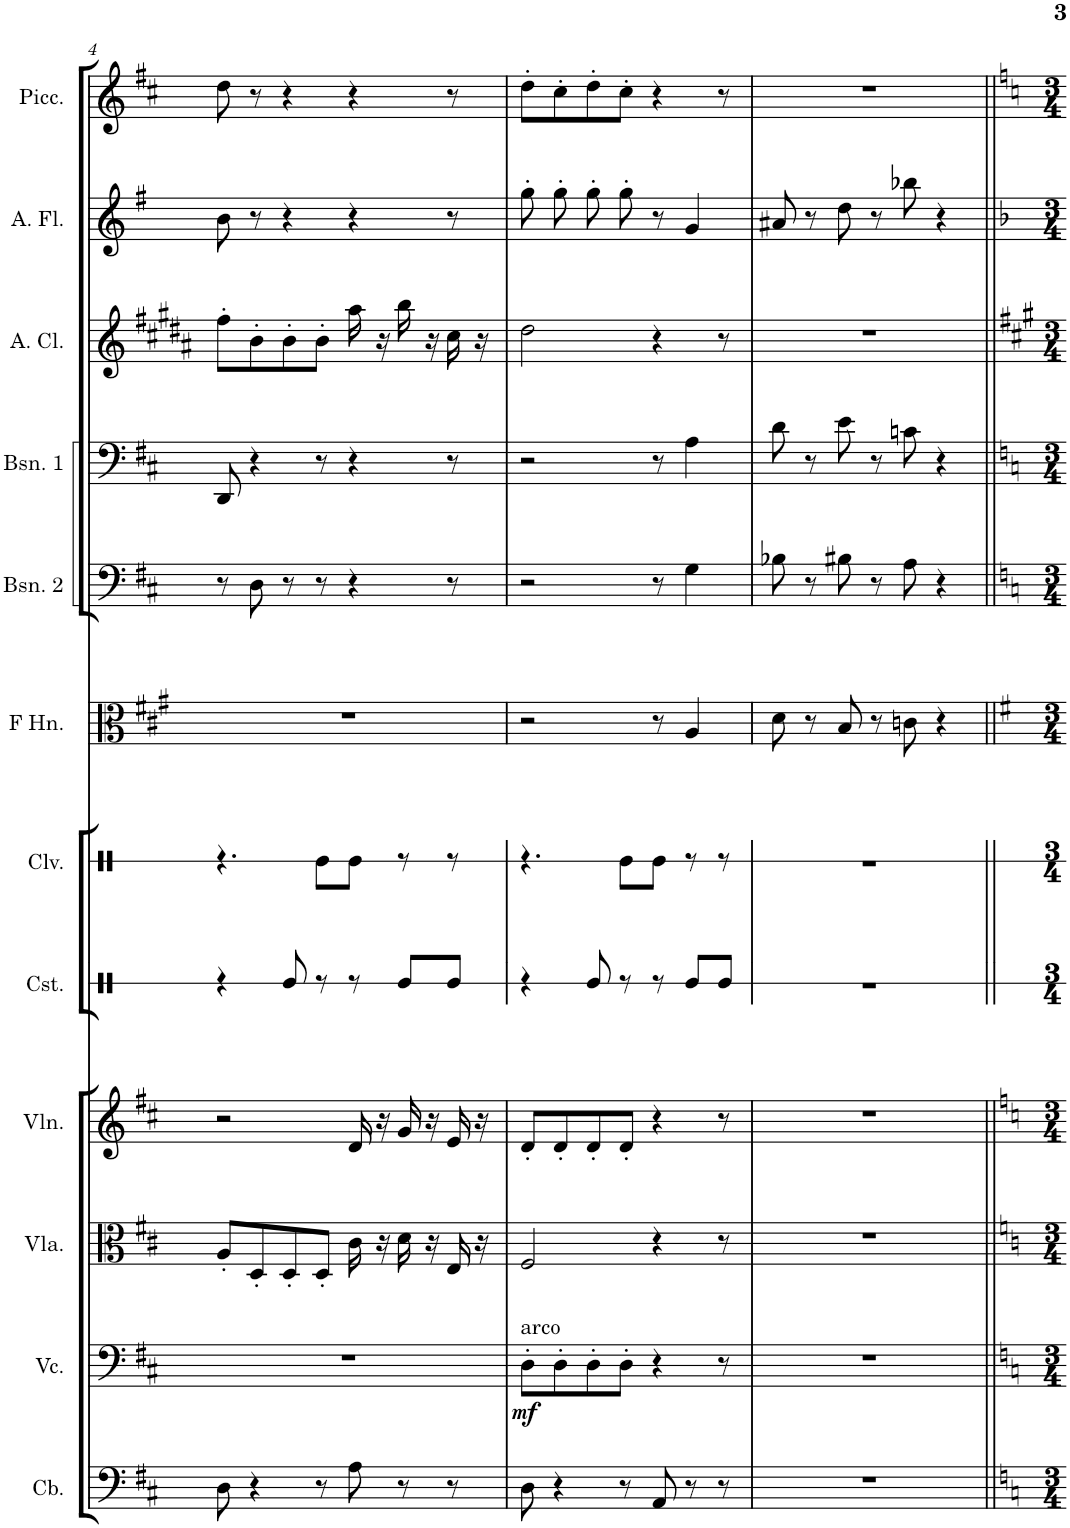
**kern	**kern	**dynam	**kern	**kern	**kern	**kern	**kern	**kern	**kern	**kern
*part10	*part9	*part9	*part8	*part7	*part6	*part5	*part4	*part3	*part2	*part1
*staff10	*staff9	*staff9	*staff8	*staff7	*staff6	*staff5	*staff4	*staff3	*staff2	*staff1
*I"Contrabass	*I"Violoncello	*	*I"Viola	*I"Violin	*I"Horn in F	*I"Bassoon 2	*I"Bassoon 1	*I"Alto Clarinet	*I"Alto Flute	*I"Piccolo
*I'Cb.	*I'Vc.	*	*I'Vla.	*I'Vln.	*	*I'Bsn. 2	*I'Bsn. 1	*I'A. Cl.	*I'A. Fl.	*I'Picc.
!!LO:PB:g=z
*clefF4	*clefF4	*	*clefC3	*clefG2	*clefC3	*clefF4	*clefF4	*clefG2	*clefG2	*clefG2
*Trd7c12	*	*	*	*	*Trd4c7	*	*	*Trd1c2	*Trd3c5	*Trd-7c-12
*k[f#c#]	*k[f#c#]	*	*k[f#c#]	*k[f#c#]	*k[f#c#g#]	*k[f#c#]	*k[f#c#]	*k[f#c#g#d#a#]	*k[f#]	*k[f#c#]
*M4/8+3/8	*M4/8+3/8	*	*M4/8+3/8	*M4/8+3/8	*M4/8+3/8	*M4/8+3/8	*M4/8+3/8	*M4/8+3/8	*M4/8+3/8	*M4/8+3/8
=4	=4	=4	=4	=4	=4	=4	=4	=4	=4	=4
8D\	2..r	.	8A'/L	2r	2..r	8r	8DD/	8ff#'\L	8b\	8dd\
4r	.	.	8D'/	.	.	8D\	4r	8b'\	8r	8r
.	.	.	8D'/	.	.	8r	.	8b'\	4r	4r
8r	.	.	8D'/J	.	.	8r	8r	8b'\J	.	.
8A\	.	.	16c#\	16d/	.	4r	4r	16aa#\	4r	4r
.	.	.	16r	16r	.	.	.	16r	.	.
8r	.	.	16d\	16g/	.	.	.	16bb\	.	.
.	.	.	16r	16r	.	.	.	16r	.	.
8r	.	.	16E/	16e/	.	8r	8r	16cc#\	8r	8r
.	.	.	16r	16r	.	.	.	16r	.	.
=5	=5	=5	=5	=5	=5	=5	=5	=5	=5	=5
!	!LO:TX:a:t=arco	!	!	!	!	!	!	!	!	!
!	!	!LO:DY:b	!	!	!	!	!	!	!	!
8D\	8D'\L	mf	2F#/	8d'/L	2r	2r	2r	2dd#\	8gg'\L	8dd'\L
4r	8D'\	.	.	8d'/	.	.	.	.	8gg'\	8cc#'\
.	8D'\	.	.	8d'/	.	.	.	.	8gg'\	8dd'\
8r	8D'\J	.	.	8d'/J	.	.	.	.	8gg'\J	8cc#'\J
8AA/	4r	.	4r	4r	8r	8r	8r	4r	8r	4r
8r	.	.	.	.	4A/	4G\	4A\	.	4g/	.
8r	8r	.	8r	8r	.	.	.	8r	.	8r
=6	=6	=6	=6	=6	=6	=6	=6	=6	=6	=6
2..r	2..r	.	2..r	2..r	8d\	8B-X\	8d\	2..r	8a#X/	2..r
.	.	.	.	.	8r	8r	8r	.	8r	.
.	.	.	.	.	8B/	8B#X\	8e\	.	8dd\	.
.	.	.	.	.	8r	8r	8r	.	8r	.
.	.	.	.	.	8cn\	8A\	8cn\	.	8bb-X\	.
.	.	.	.	.	4r	4r	4r	.	4r	.
=||	=||	=||	=||	=||	=||	=||	=||	=||	=||	=||
*-	*-	*-	*-	*-	*-	*-	*-	*-	*-	*-
